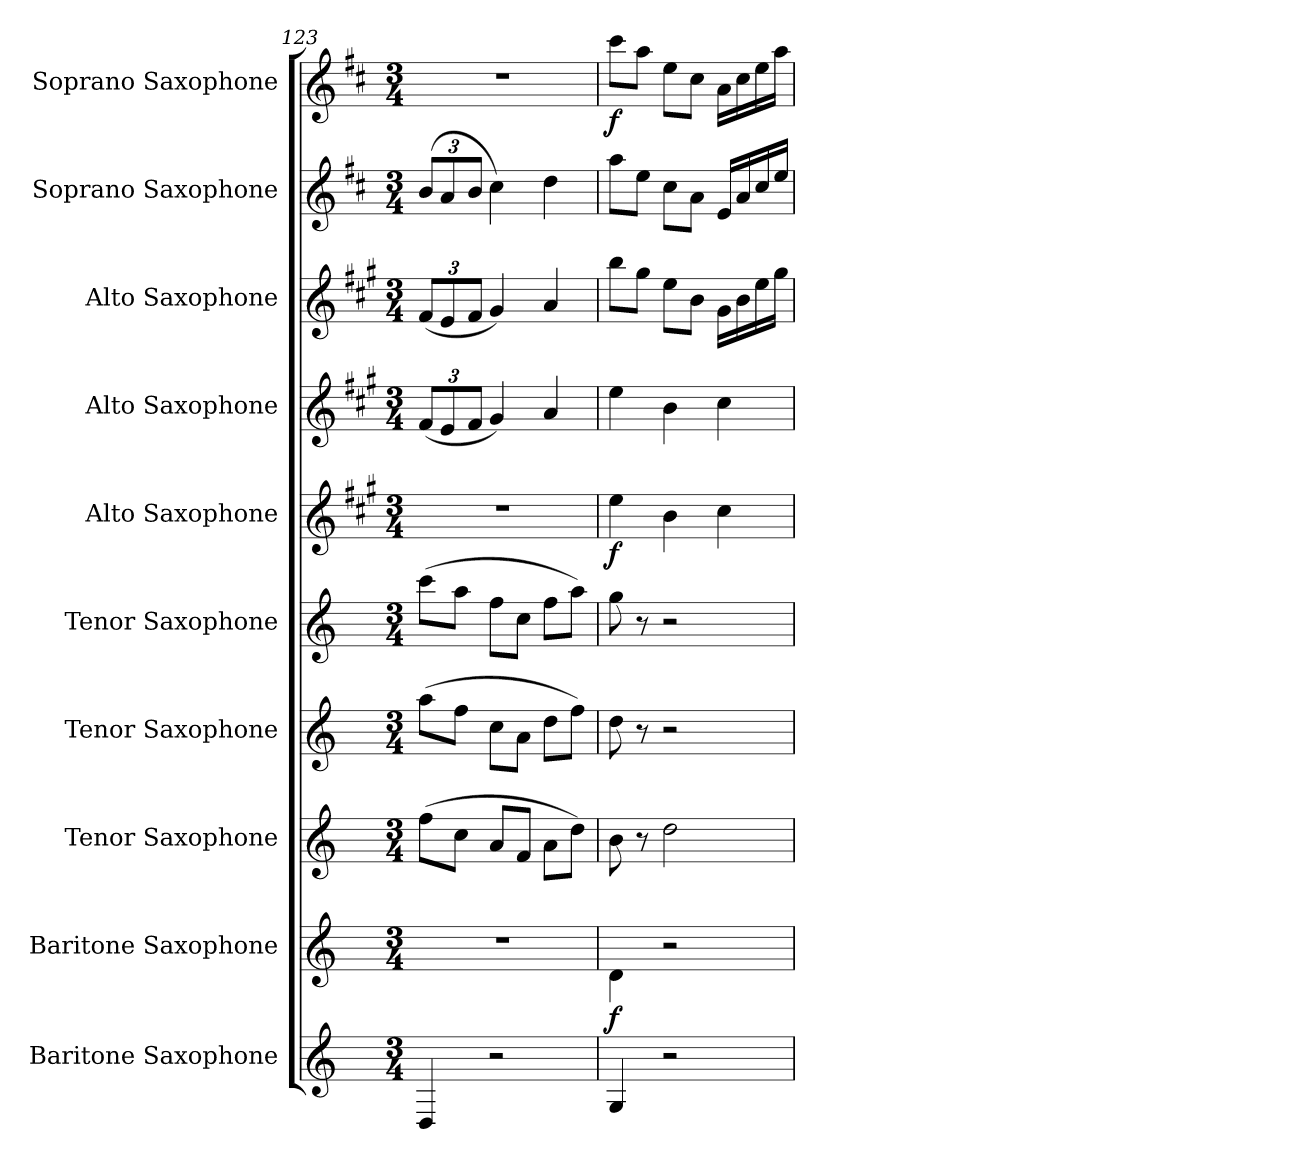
**kern	**kern	**dynam	**kern	**kern	**kern	**kern	**dynam	**kern	**kern	**kern	**kern	**dynam
*part10	*part9	*part9	*part8	*part7	*part6	*part5	*part5	*part4	*part3	*part2	*part1	*part1
*staff10	*staff9	*staff9	*staff8	*staff7	*staff6	*staff5	*staff5	*staff4	*staff3	*staff2	*staff1	*staff1
*I"Baritone Saxophone	*I"Baritone Saxophone	*	*I"Tenor Saxophone	*I"Tenor Saxophone	*I"Tenor Saxophone	*I"Alto Saxophone	*	*I"Alto Saxophone	*I"Alto Saxophone	*I"Soprano Saxophone	*I"Soprano Saxophone	*
*I'Bar. Sax.	*I'Bar. Sax.	*	*I'T. Sax.	*I'T. Sax.	*I'T. Sax.	*I'A. Sax.	*	*I'A. Sax.	*I'A. Sax.	*I'S. Sax.	*I'S. Sax.	*
*clefG2	*clefG2	*	*clefG2	*clefG2	*clefG2	*clefG2	*	*clefG2	*clefG2	*clefG2	*clefG2	*
*ITrd12c21	*ITrd12c21	*	*ITrd8c14	*ITrd8c14	*ITrd8c14	*ITrd5c9	*	*ITrd5c9	*ITrd5c9	*ITrd1c2	*ITrd1c2	*
*k[]	*k[]	*	*k[]	*k[]	*k[]	*k[]	*	*k[]	*k[]	*k[]	*k[]	*
*M3/4	*M3/4	*	*M3/4	*M3/4	*M3/4	*M3/4	*	*M3/4	*M3/4	*M3/4	*M3/4	*
*	*	*	*	*	*	*	*	*Xbrackettup	*Xbrackettup	*Xbrackettup	*	*
=123	=123	=123	=123	=123	=123	=123	=123	=123	=123	=123	=123	=123
4DD/	2.r	.	(8f\L	(8a\L	(8cc\L	2.r	.	(12A/L	(12A/L	(12a/L	2.r	.
.	.	.	.	.	.	.	.	12G/	12G/	12g/	.	.
.	.	.	8c\J	8f\J	8a\J	.	.	.	.	.	.	.
.	.	.	.	.	.	.	.	12A/J	12A/J	12a/J	.	.
2r	.	.	8A/L	8c\L	8f\L	.	.	4B/)	4B/)	4b\)	.	.
.	.	.	8F/J	8A\J	8c\J	.	.	.	.	.	.	.
.	.	.	8A\L	8d\L	8f\L	.	.	4c/	4c/	4cc\	.	.
.	.	.	8d\J)	8f\J)	8a\J)	.	.	.	.	.	.	.
=124	=124	=124	=124	=124	=124	=124	=124	=124	=124	=124	=124	=124
!	!	!LO:DY:b	!	!	!	!	!LO:DY:b	!	!	!	!	!LO:DY:b
4GG/	4D\	f	8B\	8d\	8g\	4g\	f	4g\	8dd\L	8gg\L	8bb\L	f
.	.	.	8r	8r	8r	.	.	.	8b\J	8dd\J	8gg\J	.
2r	2r	.	2d\	2r	2r	4d\	.	4d\	8g\L	8b\L	8dd\L	.
.	.	.	.	.	.	.	.	.	8d\J	8g\J	8b\J	.
.	.	.	.	.	.	4e\	.	4e\	16B\LL	16d/LL	16g\LL	.
.	.	.	.	.	.	.	.	.	16d\	16g/	16b\	.
.	.	.	.	.	.	.	.	.	16g\	16b/	16dd\	.
.	.	.	.	.	.	.	.	.	16b\JJ	16dd/JJ	16gg\JJ	.
=	=	=	=	=	=	=	=	=	=	=	=	=
*-	*-	*-	*-	*-	*-	*-	*-	*-	*-	*-	*-	*-
